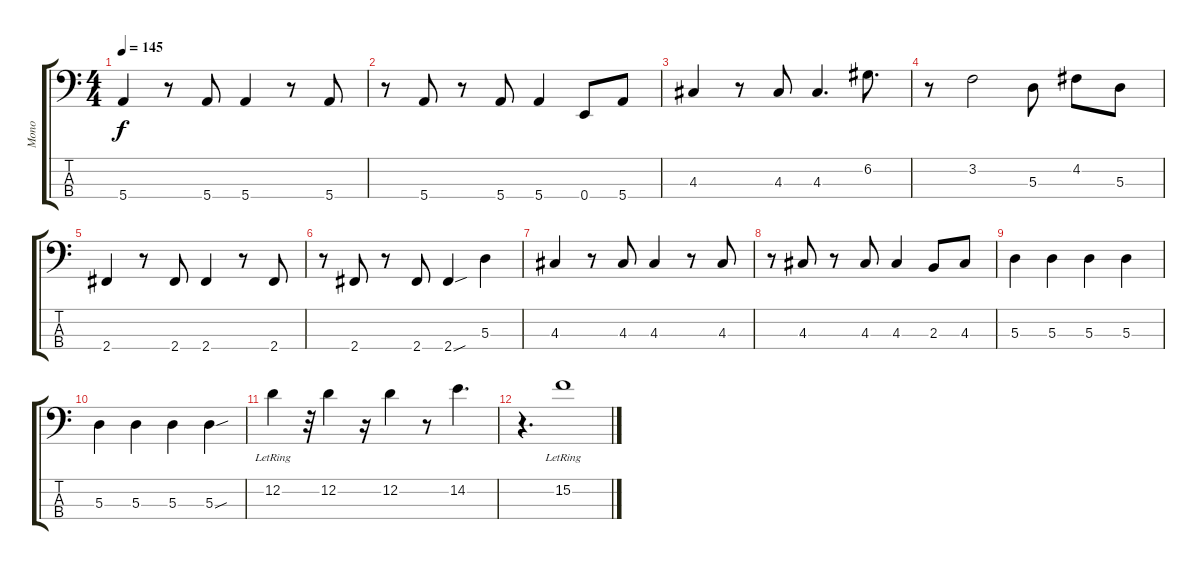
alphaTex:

\track ("Mono" "Mono") {instrument electricbassfinger}
\staff {score tabs}
\tuning (G2 D2 A1 E1) {hide}
\ts (4 4)
\tempo 145
\clef f4
\ks c
5.4.4{dy f} r.8 5.4.8 5.4.4 r.8 5.4.8 |
r.8 5.4.8 r.8 5.4.8 5.4.4 0.4.8 5.4.8 |
4.3.4 r.8 4.3.8 4.3.4{d} 6.2.8{d} |
r.8 3.2.2 5.3.8 4.2.8 5.3.8 |
2.4.4 r.8 2.4.8 2.4.4 r.8 2.4.8 |
r.8 2.4.8 r.8 2.4.8 2.4{sou}.4 5.3.4 |
4.3.4 r.8 4.3.8 4.3.4 r.8 4.3.8 |
r.8 4.3.8 r.8 4.3.8 4.3.4 2.3.8 4.3.8 |
5.3.4 5.3.4 5.3.4 5.3.4 |
5.3.4 5.3.4 5.3.4 5.3{sou}.4 |
12.2{lr}.4 r.32 12.2.4 r.16 12.2.4 r.8 14.2.4{d} |
r.4{d} 15.2{lr}.1
